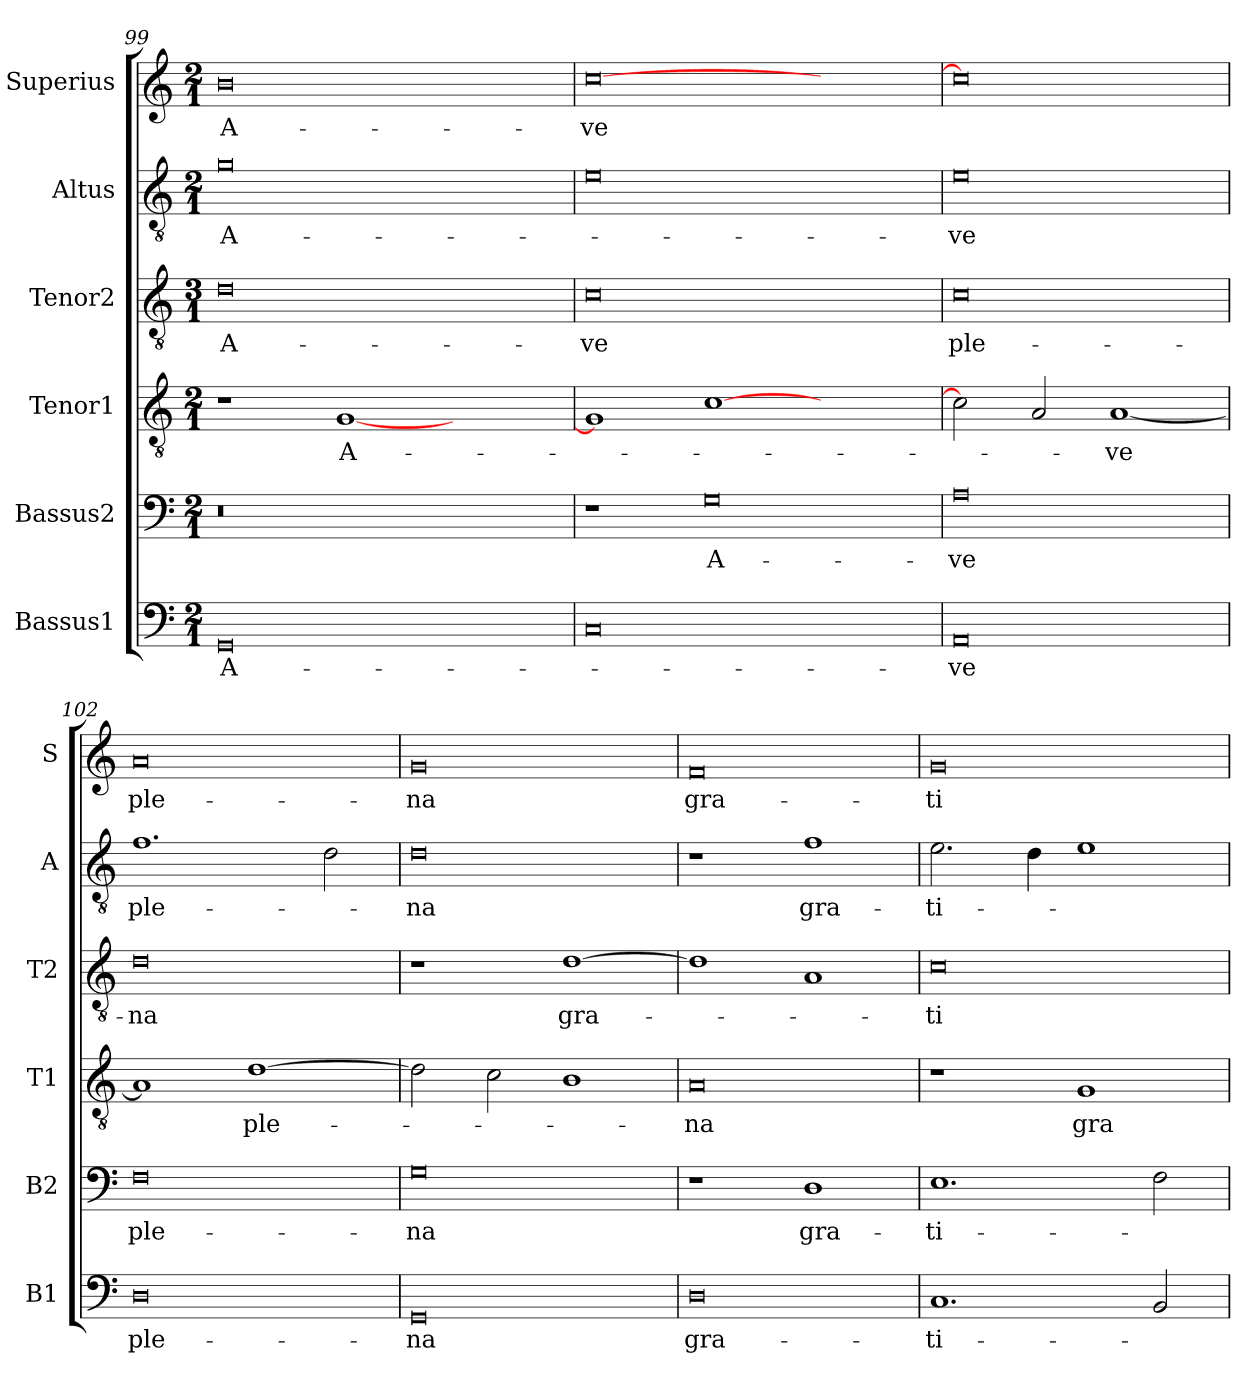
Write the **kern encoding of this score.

**kern	**text	**kern	**text	**kern	**text	**kern	**text	**kern	**text	**kern	**text
*part6	*part6	*part5	*part5	*part4	*part4	*part3	*part3	*part2	*part2	*part1	*part1
*staff6	*staff6	*staff5	*staff5	*staff4	*staff4	*staff3	*staff3	*staff2	*staff2	*staff1	*staff1
*I"Bassus1	*	*I"Bassus2	*	*I"Tenor1	*	*I"Tenor2	*	*I"Altus	*	*I"Superius	*
*I'B1	*	*I'B2	*	*I'T1	*	*I'T2	*	*I'A	*	*I'S	*
*clefF4	*	*clefF4	*	*clefGv2	*	*clefGv2	*	*clefGv2	*	*clefG2	*
*k[]	*	*k[]	*	*k[]	*	*k[]	*	*k[]	*	*k[]	*
*M2/1	*	*M2/1	*	*M2/1	*	*M3/1	*	*M2/1	*	*M2/1	*
=99	=99	=99	=99	=99	=99	=99	=99	=99	=99	=99	=99
0GG	A-	0r	.	1r	.	0d	A-	0g	A-	0b	A-
.	.	.	.	[1G	A-	.	.	.	.	.	.
1ryy	.	1ryy	.	1ryy	.	1ryy	.	1ryy	.	1ryy	.
=100	=100	=100	=100	=100	=100	=100	=100	=100	=100	=100	=100
0C	.	1r	.	1G]	.	0c	-ve	0e	.	[0cc	-ve
.	.	0G	A-	[1c	.	.	.	.	.	.	.
1ryy	.	.	.	1ryy	.	1ryy	.	1ryy	.	1ryy	.
=101	=101	=101	=101	=101	=101	=101	=101	=101	=101	=101	=101
0AA	-ve	0A	-ve	2c\]	.	0c	ple-	0e	-ve	0cc]	.
.	.	.	.	2A/	.	.	.	.	.	.	.
.	.	.	.	[1A	-ve	.	.	.	.	.	.
=102	=102	=102	=102	=102	=102	=102	=102	=102	=102	=102	=102
0D	ple-	0F	ple-	1A]	.	0d	-na	1.f	ple-	0a	ple-
.	.	.	.	[1d	ple-	.	.	.	.	.	.
.	.	.	.	.	.	.	.	2d\	.	.	.
=103	=103	=103	=103	=103	=103	=103	=103	=103	=103	=103	=103
0GG	-na	0G	-na	2d\]	.	1r	.	0d	-na	0g	-na
.	.	.	.	2c\	.	.	.	.	.	.	.
.	.	.	.	1B	.	[1d	gra-	.	.	.	.
=104	=104	=104	=104	=104	=104	=104	=104	=104	=104	=104	=104
0D	gra-	1r	.	0A	-na	1d]	.	1r	.	0f	gra-
.	.	1D	gra-	.	.	1A	.	1f	gra-	.	.
=105	=105	=105	=105	=105	=105	=105	=105	=105	=105	=105	=105
1.C	-ti-	1.E	-ti-	1r	.	0c	-ti-	2.e\	-ti-	0g	-ti-
.	.	.	.	.	.	.	.	4d\	.	.	.
.	.	.	.	1G	gra-	.	.	1e	.	.	.
2BB/	.	2F\	.	.	.	.	.	.	.	.	.
=	=	=	=	=	=	=	=	=	=	=	=
*-	*-	*-	*-	*-	*-	*-	*-	*-	*-	*-	*-
